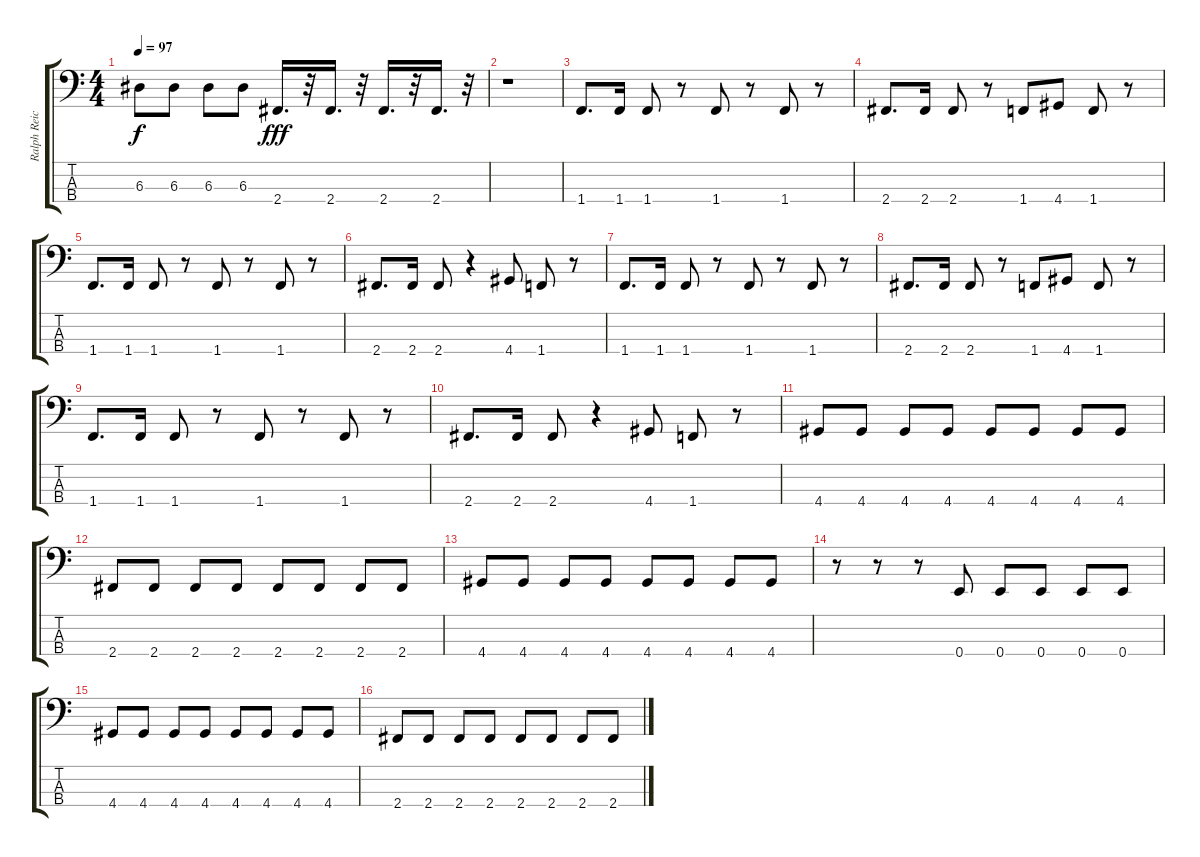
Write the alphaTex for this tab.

\track ("Ralph Reickermann" "Ralph Reic") {instrument electricbasspick}
\staff {score tabs}
\tuning (G2 D2 A1 E1) {hide}
\ts (4 4)
\tempo 97
\clef f4
\ks c
6.3.8{dy f} 6.3.8 6.3.8 6.3.8 2.4.16{d dy fff} r.32 2.4.16{d} r.32 2.4.16{d} r.32 2.4.16{d} r.32 |
r.1 |
1.4.8{d} 1.4.16 1.4.8 r.8 1.4.8 r.8 1.4.8 r.8 |
2.4.8{d} 2.4.16 2.4.8 r.8 1.4.8 4.4.8 1.4.8 r.8 |
1.4.8{d} 1.4.16 1.4.8 r.8 1.4.8 r.8 1.4.8 r.8 |
2.4.8{d} 2.4.16 2.4.8 r.4 4.4.8 1.4.8 r.8 |
1.4.8{d} 1.4.16 1.4.8 r.8 1.4.8 r.8 1.4.8 r.8 |
2.4.8{d} 2.4.16 2.4.8 r.8 1.4.8 4.4.8 1.4.8 r.8 |
1.4.8{d} 1.4.16 1.4.8 r.8 1.4.8 r.8 1.4.8 r.8 |
2.4.8{d} 2.4.16 2.4.8 r.4 4.4.8 1.4.8 r.8 |
4.4.8 4.4.8 4.4.8 4.4.8 4.4.8 4.4.8 4.4.8 4.4.8 |
2.4.8 2.4.8 2.4.8 2.4.8 2.4.8 2.4.8 2.4.8 2.4.8 |
4.4.8 4.4.8 4.4.8 4.4.8 4.4.8 4.4.8 4.4.8 4.4.8 |
r.8 r.8 r.8 0.4.8 0.4.8 0.4.8 0.4.8 0.4.8 |
4.4.8 4.4.8 4.4.8 4.4.8 4.4.8 4.4.8 4.4.8 4.4.8 |
2.4.8 2.4.8 2.4.8 2.4.8 2.4.8 2.4.8 2.4.8 2.4.8
